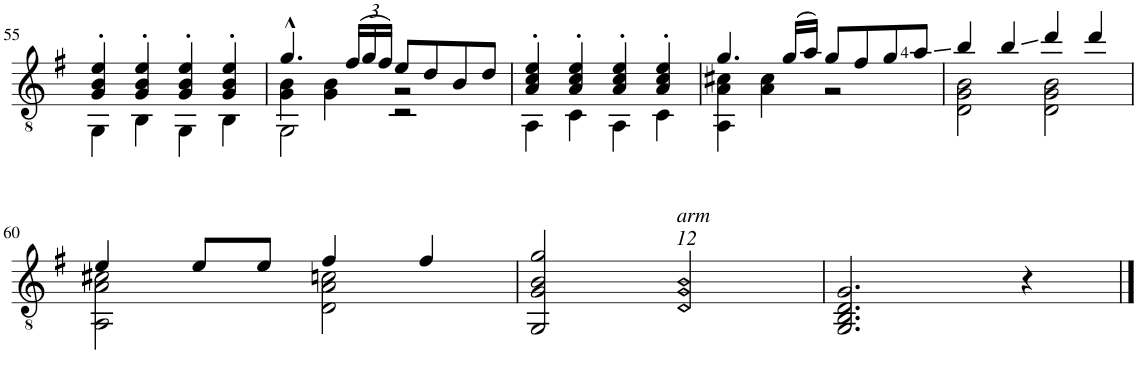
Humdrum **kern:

**kern
*part1
*staff1
*I"Guitar
*I'Guit.
!!LO:PB:g=z
*clefGv2
*k[f#]
*M4/4
*met(c)
=55
*^
4G/' 4B/' 4e/'	4GG\
4G/' 4B/' 4e/'	4BB\
4G/' 4B/' 4e/'	4GG\
4G/' 4B/' 4e/'	4BB\
=56	=56
*	*^
4.g^^/	4G\ 4B\	2GG\
.	4G\ 4B\	.
*Xbrackettup	*	*
(24f#/LL	.	.
24g/	.	.
24f#/JJ)	.	.
8e/L	2r	2r
8d/	.	.
8B/	.	.
8d/J	.	.
*	*v	*v
=57	=57
4A/' 4c/' 4e/'	4AA\
4A/' 4c/' 4e/'	4C\
4A/' 4c/' 4e/'	4AA\
4A/' 4c/' 4e/'	4C\
=58	=58
4.g/	4AA\ 4A\ 4c#X\
.	4A\ 4c#\
(16g/LL	.
16a/JJ)	.
8g/L	2r
8f#/	.
8g/	.
8a/J	.
=59	=59
4b/	2D\ 2G\ 2B\
4b/	.
4dd/	2D\ 2G\ 2B\
4dd/	.
!!LO:LB:g=z	!!
=60	=60
4e/	2AA\ 2A\ 2c#X\
8e/L	.
8e/J	.
4f#/	2D\ 2A\ 2cn\
4f#/	.
*v	*v
=61
2GG/ 2G/ 2B/ 2g/
!LO:TX:a:i:t=arm
!LO:TX:a:t=12
2D/ 2G/ 2B/
=62
2.GG/ 2.BB/ 2.D/ 2.G/
4r
==
*-
